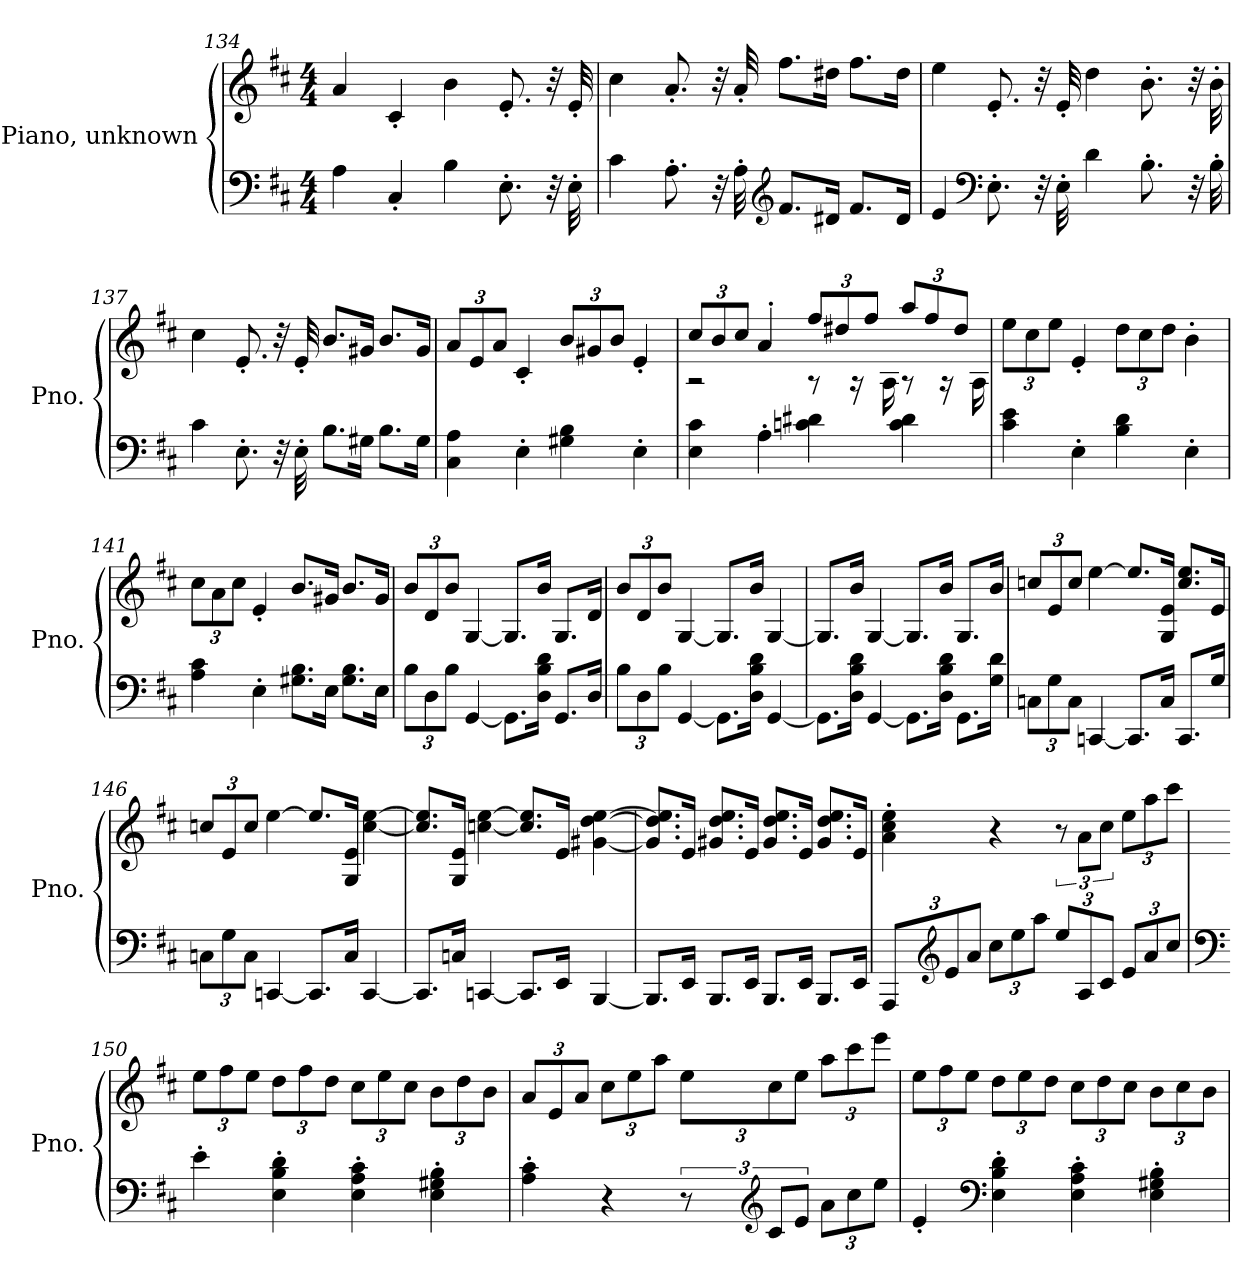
**kern	**kern
*part1	*part1
*staff2	*staff1
*I"Piano, unknown	*
*I'Pno.	*
*clefF4	*clefG2
*k[f#c#]	*k[f#c#]
*M4/4	*M4/4
=134	=134
4A\	4a/
4C#'/	4c#'/
4B\	4b\
8.E'\	8.e'/
32r	32r
32E'\	32e'/
=135	=135
4c#\	4cc#\
8.A'\	8.a'/
32r	32r
32A'\	32a'/
*clefG2	*
8.f#/L	8.ff#\L
16d#X/Jk	16dd#X\Jk
8.f#/L	8.ff#\L
16d#/Jk	16dd#\Jk
!!LO:LB:g=z
=136	=136
4e/	4ee\
*clefF4	*
8.E'\	8.e'/
32r	32r
32E'\	32e'/
4d\	4dd\
8.B'\	8.b'\
32r	32r
32B'\	32b'\
=137	=137
4c#\	4cc#\
8.E'\	8.e'/
32r	32r
32E'\	32e'/
8.B\L	8.b/L
16G#X\Jk	16g#X/Jk
8.B\L	8.b/L
16G#\Jk	16g#/Jk
=138	=138
*	*Xbrackettup
4C#\ 4A\	12a/L
.	12e/
.	12a/J
4E'\	4c#'/
4G#X\ 4B\	12b/L
.	12g#X/
.	12b/J
4E'\	4e'/
!!LO:LB:g=z
=139	=139
*	*^
4E\ 4c#\	12cc#/L	2r
.	12b/	.
.	12cc#/J	.
4A'\	4a'/	.
4cn\ 4d#X\	12ff#/L	8r
.	12dd#X/	.
.	.	16r
.	12ff#/J	.
.	.	16A\
4c\ 4d#\	12aa/L	8r
.	12ff#/	.
.	.	16r
.	12dd#/J	.
.	.	16A\
*	*v	*v
=140	=140
4c#\ 4e\	12ee\L
.	12cc#\
.	12ee\J
4E'\	4e'/
4B\ 4d\	12dd\L
.	12cc#\
.	12dd\J
4E'\	4b'\
=141	=141
4A\ 4c#\	12cc#\L
.	12a\
.	12cc#\J
4E'\	4e'/
8.G#X\ 8.B\L	8.b/L
16E\Jk	16g#X/Jk
8.G#\ 8.B\L	8.b/L
16E\Jk	16g#/Jk
!!LO:LB:g=z
=142	=142
*Xbrackettup	*
12B\L	12b/L
12D\	12d/
12B\J	12b/J
[4GG/	[4G/
8.GG\L]	8.G/L]
16D\ 16B\ 16d\Jk	16b/Jk
8.GG/L	8.G/L
16D/Jk	16d/Jk
=143	=143
12B\L	12b/L
12D\	12d/
12B\J	12b/J
[4GG/	[4G/
8.GG\L]	8.G/L]
16D\ 16B\ 16d\Jk	16b/Jk
[4GG/	[4G/
=144	=144
8.GG\L]	8.G/L]
16D\ 16B\ 16d\Jk	16b/Jk
[4GG/	[4G/
8.GG\L]	8.G/L]
16D\ 16B\ 16d\Jk	16b/Jk
8.GG\L	8.G/L
16G\ 16d\Jk	16b/Jk
=145	=145
12Cn\L	12ccn/L
12G\	12e/
12C\J	12cc/J
[4CCn/	[4ee\
8.CC/L]	8.ee/L]
16C/Jk	16G/ 16e/Jk
8.CC/L	8.cc/ 8.ee/L
16G/Jk	16e/Jk
!!LO:LB:g=z
=146	=146
12Cn\L	12ccn/L
12G\	12e/
12C\J	12cc/J
[4CCn/	[4ee\
8.CC/L]	8.ee/L]
16C/Jk	16G/ 16e/Jk
[4CC/	[4cc\ [4ee\
=147	=147
8.CC/L]	8.cc/] 8.ee/]L
16Cn/Jk	16G/ 16e/Jk
[4CCn/	[4ccn\ [4ee\
8.CC/L]	8.cc/] 8.ee/]L
16EE/Jk	16e/Jk
[4BBB/	[4g#X\ [4dd\ [4ee\
=148	=148
8.BBB/L]	8.g#/] 8.dd/] 8.ee/]L
16EE/Jk	16e/Jk
8.BBB/L	8.g#X/ 8.dd/ 8.ee/L
16EE/Jk	16e/Jk
8.BBB/L	8.g#/ 8.dd/ 8.ee/L
16EE/Jk	16e/Jk
8.BBB/L	8.g#/ 8.dd/ 8.ee/L
16EE/Jk	16e/Jk
!!LO:PB:g=z
=149	=149
12AAA/L	4a\' 4cc#\' 4ee\'
*clefG2	*
12e/	.
12a/J	.
12cc#\L	4r
12ee\	.
12aa\J	.
*	*brackettup
12ee/L	12r
12A/	12a\L
12c#/J	12cc#\J
*	*Xbrackettup
12e/L	12ee\L
12a/	12aa\
12cc#/J	12ccc#\J
=150	=150
*clefF4	*
4e'\	12ee\L
.	12ff#\
.	12ee\J
4E\' 4B\' 4d\'	12dd\L
.	12ff#\
.	12dd\J
4E\' 4A\' 4c#\'	12cc#\L
.	12ee\
.	12cc#\J
4E\' 4G#X\' 4B\'	12b\L
.	12dd\
.	12b\J
=151	=151
4A\' 4c#\'	12a/L
.	12e/
.	12a/J
4r	12cc#\L
.	12ee\
.	12aa\J
*brackettup	*
12r	12ee\L
*clefG2	*
12c#/L	12cc#\
12e/J	12ee\J
*Xbrackettup	*
12a\L	12aa\L
12cc#\	12ccc#\
12ee\J	12eee\J
!!LO:LB:g=z
=152	=152
4e'/	12ee\L
.	12ff#\
.	12ee\J
*clefF4	*
4E\' 4B\' 4d\'	12dd\L
.	12ee\
.	12dd\J
4E\' 4A\' 4c#\'	12cc#\L
.	12dd\
.	12cc#\J
4E\' 4G#X\' 4B\'	12b\L
.	12cc#\
.	12b\J
=	=
*-	*-
